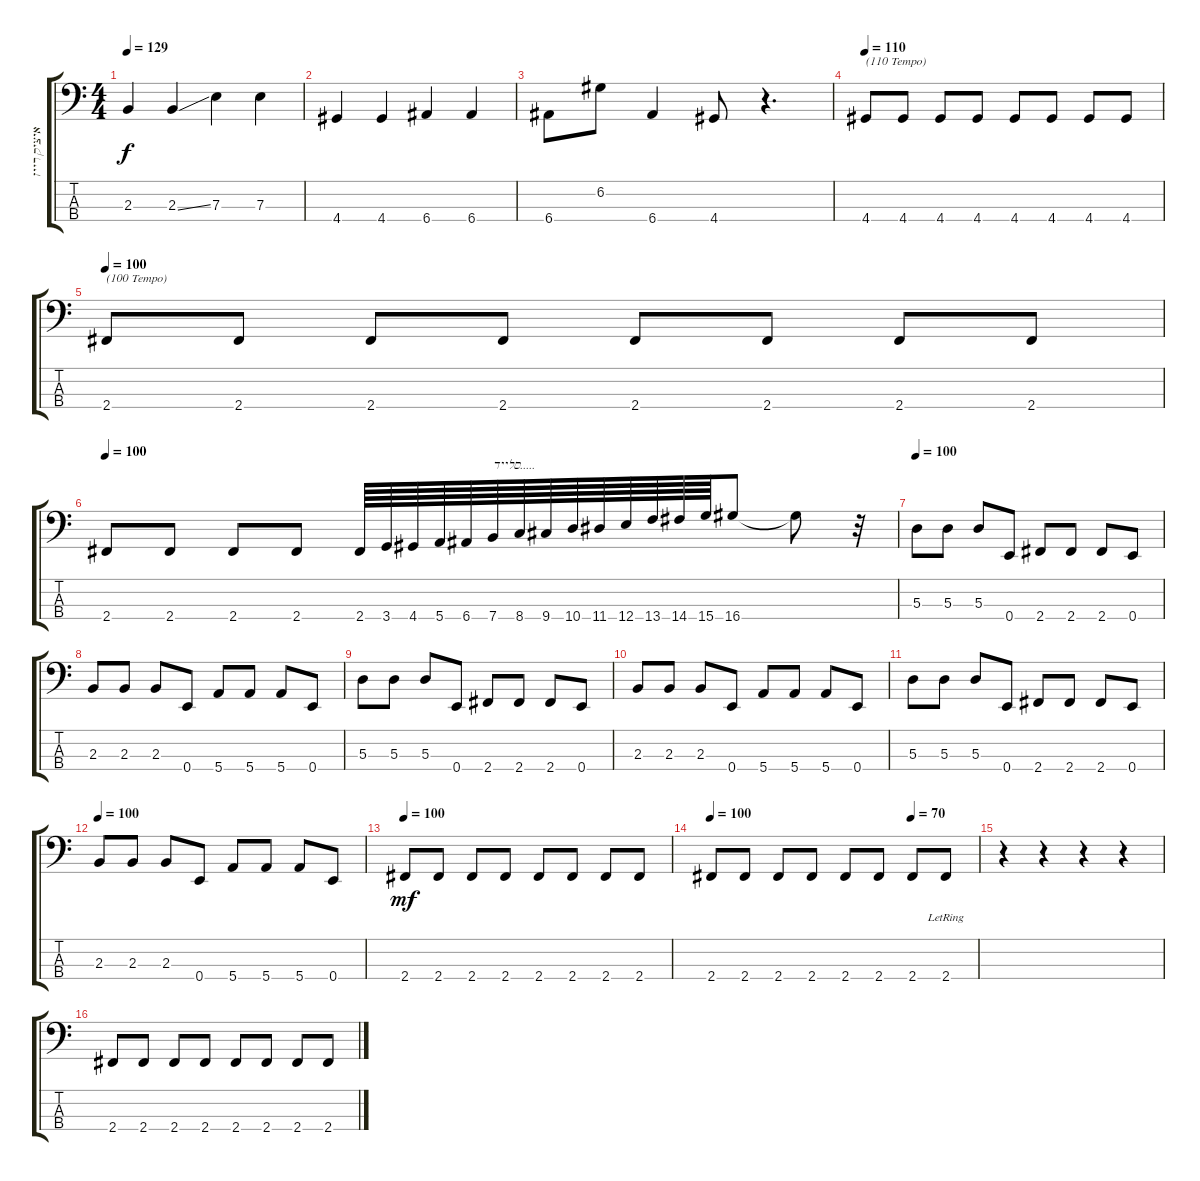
\track ("איציק רייזנברג - בס" "איציק רייז") {instrument electricbassfinger}
\staff {score tabs}
\tuning (G2 D2 A1 E1) {hide}
\ts (4 4)
\tempo 129
\clef f4
\ks c
2.3.4{dy f} 2.3{ss}.4 7.3.4 7.3.4 |
4.4.4 4.4.4 6.4.4 6.4.4 |
6.4.8 6.2.8 6.4.4 4.4.8 r.4{d} |
\tempo 110
4.4.8{txt "(110 Tempo)"} 4.4.8 4.4.8 4.4.8 4.4.8 4.4.8 4.4.8 4.4.8 |
\tempo 100
2.4.8{txt "(100 Tempo)"} 2.4.8 2.4.8 2.4.8 2.4.8 2.4.8 2.4.8 2.4.8 |
\tempo 100
2.4.8 2.4.8 2.4.8 2.4.8 2.4.64 3.4.64 4.4.64 5.4.64 6.4.64 7.4.64{txt "סלייד....."} 8.4.64 9.4.64 10.4.64 11.4.64 12.4.64 13.4.64 14.4.64 15.4.64 16.4.8 16.4{t}.8 r.32 |
\tempo 100
5.3.8 5.3.8 5.3.8 0.4.8 2.4.8 2.4.8 2.4.8 0.4.8 |
2.3.8 2.3.8 2.3.8 0.4.8 5.4.8 5.4.8 5.4.8 0.4.8 |
5.3.8 5.3.8 5.3.8 0.4.8 2.4.8 2.4.8 2.4.8 0.4.8 |
2.3.8 2.3.8 2.3.8 0.4.8 5.4.8 5.4.8 5.4.8 0.4.8 |
5.3.8 5.3.8 5.3.8 0.4.8 2.4.8 2.4.8 2.4.8 0.4.8 |
\tempo 100
2.3.8 2.3.8 2.3.8 0.4.8 5.4.8 5.4.8 5.4.8 0.4.8 |
\tempo 100
2.4.8{dy mf} 2.4.8 2.4.8 2.4.8 2.4.8 2.4.8 2.4.8 2.4.8 |
\tempo 100
\tempo (70 0.75)
2.4.8 2.4.8 2.4.8 2.4.8 2.4.8 2.4.8 2.4.8 2.4{lr}.8 |
r.4 r.4 r.4 r.4 |
2.4.8 2.4.8 2.4.8 2.4.8 2.4.8 2.4.8 2.4.8 2.4.8
